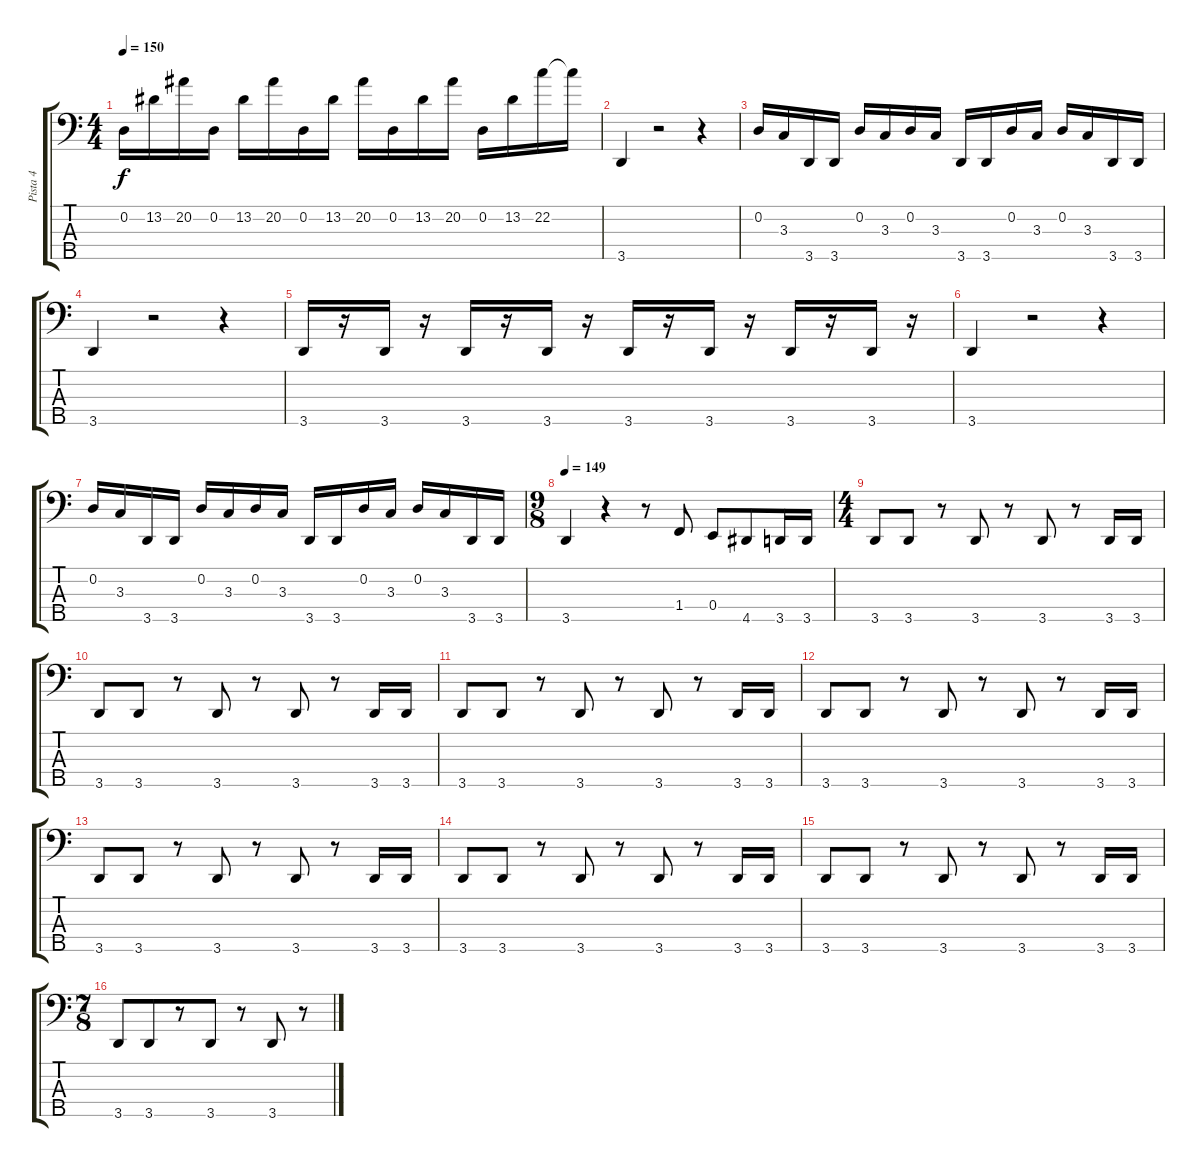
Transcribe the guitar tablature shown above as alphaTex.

\track ("Pista 4" "Pista 4") {instrument electricbassfinger}
\staff {score tabs}
\tuning (G2 D2 A1 E1 B0) {hide}
\ts (4 4)
\tempo 150
\clef f4
\ks c
0.2.16{dy f} 13.2.16 20.2.16 0.2.16 13.2.16 20.2.16 0.2.16 13.2.16 20.2.16 0.2.16 13.2.16 20.2.16 0.2.16 13.2.16 22.2.16 22.2{t}.16 |
3.5.4 r.2 r.4 |
0.2.16 3.3.16 3.5.16 3.5.16 0.2.16 3.3.16 0.2.16 3.3.16 3.5.16 3.5.16 0.2.16 3.3.16 0.2.16 3.3.16 3.5.16 3.5.16 |
3.5.4 r.2 r.4 |
3.5.16 r.16 3.5.16 r.16 3.5.16 r.16 3.5.16 r.16 3.5.16 r.16 3.5.16 r.16 3.5.16 r.16 3.5.16 r.16 |
3.5.4 r.2 r.4 |
0.2.16 3.3.16 3.5.16 3.5.16 0.2.16 3.3.16 0.2.16 3.3.16 3.5.16 3.5.16 0.2.16 3.3.16 0.2.16 3.3.16 3.5.16 3.5.16 |
\ts (9 8)
\tempo 149
3.5.4{volume 13} r.4 r.8 1.4.8 0.4.8 4.5.8 3.5.16 3.5.16 |
\ts (4 4)
3.5.8 3.5.8 r.8 3.5.8 r.8 3.5.8 r.8 3.5.16 3.5.16 |
3.5.8 3.5.8 r.8 3.5.8 r.8 3.5.8 r.8 3.5.16 3.5.16 |
3.5.8 3.5.8 r.8 3.5.8 r.8 3.5.8 r.8 3.5.16 3.5.16 |
3.5.8 3.5.8 r.8 3.5.8 r.8 3.5.8 r.8 3.5.16 3.5.16 |
3.5.8 3.5.8 r.8 3.5.8 r.8 3.5.8 r.8 3.5.16 3.5.16 |
3.5.8 3.5.8 r.8 3.5.8 r.8 3.5.8 r.8 3.5.16 3.5.16 |
3.5.8 3.5.8 r.8 3.5.8 r.8 3.5.8 r.8 3.5.16 3.5.16 |
\ts (7 8)
3.5.8 3.5.8 r.8 3.5.8 r.8 3.5.8 r.8
